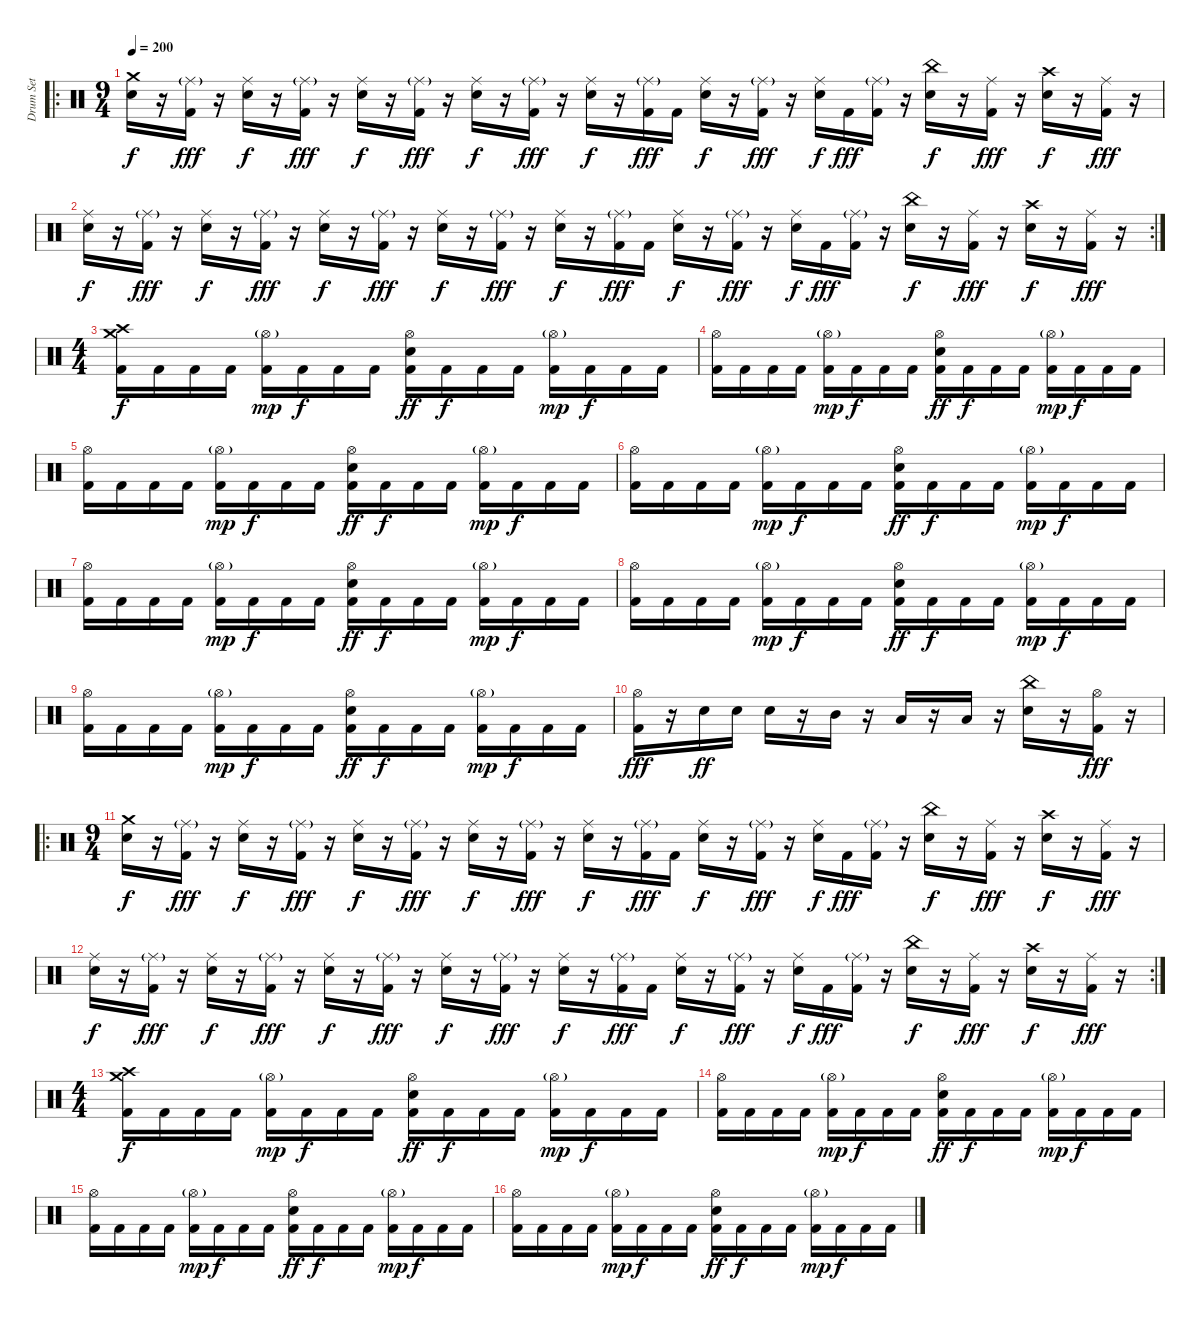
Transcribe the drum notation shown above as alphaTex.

\track ("Drum Set" "Drum Set") {instrument percussion}
\staff {score}
\articulation defaults
\ro
\ts (9 4)
\tempo 200
\clef neutral
\ks c
("Crash medium (hit)" "Snare (hit) 2").16{dy f} r.16 ("Ride (middle)"{g} "Kick (hit) 2").16{dy fff} r.16 ("Ride (middle)" "Snare (hit) 2").16{dy f} r.16 ("Ride (middle)"{g} "Kick (hit) 2").16{dy fff} r.16 ("Ride (middle)" "Snare (hit) 2").16{dy f} r.16 ("Ride (middle)"{g} "Kick (hit) 2").16{dy fff} r.16 ("Ride (middle)" "Snare (hit) 2").16{dy f} r.16 ("Ride (middle)"{g} "Kick (hit) 2").16{dy fff} r.16 ("Ride (middle)" "Snare (hit) 2").16{dy f} r.16 ("Ride (middle)"{g} "Kick (hit) 2").16{dy fff} "Kick (hit) 2".16 ("Ride (middle)" "Snare (hit) 2").16{dy f} r.16 ("Ride (middle)"{g} "Kick (hit) 2").16{dy fff} r.16 ("Ride (middle)" "Snare (hit) 2").16{dy f} "Kick (hit) 2".16{dy fff} ("Ride (middle)"{g} "Kick (hit) 2").16 r.16 ("China (hit)" "Snare (hit) 2").16{dy f} r.16 ("Ride (middle)" "Kick (hit) 2").16{dy fff} r.16 ("Crash high (hit)" "Snare (hit) 2").16{dy f} r.16 ("Ride (middle)" "Kick (hit) 2").16{dy fff} r.16 |
\rc 2
("Ride (middle)" "Snare (hit) 2").16{dy f} r.16 ("Ride (middle)"{g} "Kick (hit) 2").16{dy fff} r.16 ("Ride (middle)" "Snare (hit) 2").16{dy f} r.16 ("Ride (middle)"{g} "Kick (hit) 2").16{dy fff} r.16 ("Ride (middle)" "Snare (hit) 2").16{dy f} r.16 ("Ride (middle)"{g} "Kick (hit) 2").16{dy fff} r.16 ("Ride (middle)" "Snare (hit) 2").16{dy f} r.16 ("Ride (middle)"{g} "Kick (hit) 2").16{dy fff} r.16 ("Ride (middle)" "Snare (hit) 2").16{dy f} r.16 ("Ride (middle)"{g} "Kick (hit) 2").16{dy fff} "Kick (hit) 2".16 ("Ride (middle)" "Snare (hit) 2").16{dy f} r.16 ("Ride (middle)"{g} "Kick (hit) 2").16{dy fff} r.16 ("Ride (middle)" "Snare (hit) 2").16{dy f} "Kick (hit) 2".16{dy fff} ("Ride (middle)"{g} "Kick (hit) 2").16 r.16 ("China (hit)" "Snare (hit) 2").16{dy f} r.16 ("Ride (middle)" "Kick (hit) 2").16{dy fff} r.16 ("Crash high (hit)" "Snare (hit) 2").16{dy f} r.16 ("Ride (middle)" "Kick (hit) 2").16{dy fff} r.16 |
\ts (4 4)
("Crash high (hit)" "Crash medium (hit)" "Kick (hit) 2").16{dy f} "Kick (hit) 2".16 "Kick (hit) 2".16 "Kick (hit) 2".16 ("Hi-Hat (open)"{g} "Kick (hit) 2").16{dy mp} "Kick (hit) 2".16{dy f} "Kick (hit) 2".16 "Kick (hit) 2".16 ("Hi-Hat (open)" "Snare (hit) 2" "Kick (hit) 2").16{dy ff} "Kick (hit) 2".16{dy f} "Kick (hit) 2".16 "Kick (hit) 2".16 ("Hi-Hat (open)"{g} "Kick (hit) 2").16{dy mp} "Kick (hit) 2".16{dy f} "Kick (hit) 2".16 "Kick (hit) 2".16 |
("Hi-Hat (open)" "Kick (hit) 2").16 "Kick (hit) 2".16 "Kick (hit) 2".16 "Kick (hit) 2".16 ("Hi-Hat (open)"{g} "Kick (hit) 2").16{dy mp} "Kick (hit) 2".16{dy f} "Kick (hit) 2".16 "Kick (hit) 2".16 ("Hi-Hat (open)" "Snare (hit) 2" "Kick (hit) 2").16{dy ff} "Kick (hit) 2".16{dy f} "Kick (hit) 2".16 "Kick (hit) 2".16 ("Hi-Hat (open)"{g} "Kick (hit) 2").16{dy mp} "Kick (hit) 2".16{dy f} "Kick (hit) 2".16 "Kick (hit) 2".16 |
("Hi-Hat (open)" "Kick (hit) 2").16 "Kick (hit) 2".16 "Kick (hit) 2".16 "Kick (hit) 2".16 ("Hi-Hat (open)"{g} "Kick (hit) 2").16{dy mp} "Kick (hit) 2".16{dy f} "Kick (hit) 2".16 "Kick (hit) 2".16 ("Hi-Hat (open)" "Snare (hit) 2" "Kick (hit) 2").16{dy ff} "Kick (hit) 2".16{dy f} "Kick (hit) 2".16 "Kick (hit) 2".16 ("Hi-Hat (open)"{g} "Kick (hit) 2").16{dy mp} "Kick (hit) 2".16{dy f} "Kick (hit) 2".16 "Kick (hit) 2".16 |
("Hi-Hat (open)" "Kick (hit) 2").16 "Kick (hit) 2".16 "Kick (hit) 2".16 "Kick (hit) 2".16 ("Hi-Hat (open)"{g} "Kick (hit) 2").16{dy mp} "Kick (hit) 2".16{dy f} "Kick (hit) 2".16 "Kick (hit) 2".16 ("Hi-Hat (open)" "Snare (hit) 2" "Kick (hit) 2").16{dy ff} "Kick (hit) 2".16{dy f} "Kick (hit) 2".16 "Kick (hit) 2".16 ("Hi-Hat (open)"{g} "Kick (hit) 2").16{dy mp} "Kick (hit) 2".16{dy f} "Kick (hit) 2".16 "Kick (hit) 2".16 |
("Hi-Hat (open)" "Kick (hit) 2").16 "Kick (hit) 2".16 "Kick (hit) 2".16 "Kick (hit) 2".16 ("Hi-Hat (open)"{g} "Kick (hit) 2").16{dy mp} "Kick (hit) 2".16{dy f} "Kick (hit) 2".16 "Kick (hit) 2".16 ("Hi-Hat (open)" "Snare (hit) 2" "Kick (hit) 2").16{dy ff} "Kick (hit) 2".16{dy f} "Kick (hit) 2".16 "Kick (hit) 2".16 ("Hi-Hat (open)"{g} "Kick (hit) 2").16{dy mp} "Kick (hit) 2".16{dy f} "Kick (hit) 2".16 "Kick (hit) 2".16 |
("Hi-Hat (open)" "Kick (hit) 2").16 "Kick (hit) 2".16 "Kick (hit) 2".16 "Kick (hit) 2".16 ("Hi-Hat (open)"{g} "Kick (hit) 2").16{dy mp} "Kick (hit) 2".16{dy f} "Kick (hit) 2".16 "Kick (hit) 2".16 ("Hi-Hat (open)" "Snare (hit) 2" "Kick (hit) 2").16{dy ff} "Kick (hit) 2".16{dy f} "Kick (hit) 2".16 "Kick (hit) 2".16 ("Hi-Hat (open)"{g} "Kick (hit) 2").16{dy mp} "Kick (hit) 2".16{dy f} "Kick (hit) 2".16 "Kick (hit) 2".16 |
("Hi-Hat (open)" "Kick (hit) 2").16 "Kick (hit) 2".16 "Kick (hit) 2".16 "Kick (hit) 2".16 ("Hi-Hat (open)"{g} "Kick (hit) 2").16{dy mp} "Kick (hit) 2".16{dy f} "Kick (hit) 2".16 "Kick (hit) 2".16 ("Hi-Hat (open)" "Snare (hit) 2" "Kick (hit) 2").16{dy ff} "Kick (hit) 2".16{dy f} "Kick (hit) 2".16 "Kick (hit) 2".16 ("Hi-Hat (open)"{g} "Kick (hit) 2").16{dy mp} "Kick (hit) 2".16{dy f} "Kick (hit) 2".16 "Kick (hit) 2".16 |
("Hi-Hat (open)" "Kick (hit) 2").16{dy fff} r.16 "Snare (hit) 2".16{dy ff} "Snare (hit) 2".16 "Snare (hit) 2".16 r.16 "Mid Tom (hit)".16 r.16 "Low Tom (hit)".16 r.16 "Low Tom (hit)".16 r.16 ("China (hit)" "Snare (hit) 2").16 r.16 ("Hi-Hat (open)" "Kick (hit) 2").16{dy fff} r.16 |
\ro
\ts (9 4)
("Crash medium (hit)" "Snare (hit) 2").16{dy f} r.16 ("Ride (middle)"{g} "Kick (hit) 2").16{dy fff} r.16 ("Ride (middle)" "Snare (hit) 2").16{dy f} r.16 ("Ride (middle)"{g} "Kick (hit) 2").16{dy fff} r.16 ("Ride (middle)" "Snare (hit) 2").16{dy f} r.16 ("Ride (middle)"{g} "Kick (hit) 2").16{dy fff} r.16 ("Ride (middle)" "Snare (hit) 2").16{dy f} r.16 ("Ride (middle)"{g} "Kick (hit) 2").16{dy fff} r.16 ("Ride (middle)" "Snare (hit) 2").16{dy f} r.16 ("Ride (middle)"{g} "Kick (hit) 2").16{dy fff} "Kick (hit) 2".16 ("Ride (middle)" "Snare (hit) 2").16{dy f} r.16 ("Ride (middle)"{g} "Kick (hit) 2").16{dy fff} r.16 ("Ride (middle)" "Snare (hit) 2").16{dy f} "Kick (hit) 2".16{dy fff} ("Ride (middle)"{g} "Kick (hit) 2").16 r.16 ("China (hit)" "Snare (hit) 2").16{dy f} r.16 ("Ride (middle)" "Kick (hit) 2").16{dy fff} r.16 ("Crash high (hit)" "Snare (hit) 2").16{dy f} r.16 ("Ride (middle)" "Kick (hit) 2").16{dy fff} r.16 |
\rc 2
("Ride (middle)" "Snare (hit) 2").16{dy f} r.16 ("Ride (middle)"{g} "Kick (hit) 2").16{dy fff} r.16 ("Ride (middle)" "Snare (hit) 2").16{dy f} r.16 ("Ride (middle)"{g} "Kick (hit) 2").16{dy fff} r.16 ("Ride (middle)" "Snare (hit) 2").16{dy f} r.16 ("Ride (middle)"{g} "Kick (hit) 2").16{dy fff} r.16 ("Ride (middle)" "Snare (hit) 2").16{dy f} r.16 ("Ride (middle)"{g} "Kick (hit) 2").16{dy fff} r.16 ("Ride (middle)" "Snare (hit) 2").16{dy f} r.16 ("Ride (middle)"{g} "Kick (hit) 2").16{dy fff} "Kick (hit) 2".16 ("Ride (middle)" "Snare (hit) 2").16{dy f} r.16 ("Ride (middle)"{g} "Kick (hit) 2").16{dy fff} r.16 ("Ride (middle)" "Snare (hit) 2").16{dy f} "Kick (hit) 2".16{dy fff} ("Ride (middle)"{g} "Kick (hit) 2").16 r.16 ("China (hit)" "Snare (hit) 2").16{dy f} r.16 ("Ride (middle)" "Kick (hit) 2").16{dy fff} r.16 ("Crash high (hit)" "Snare (hit) 2").16{dy f} r.16 ("Ride (middle)" "Kick (hit) 2").16{dy fff} r.16 |
\ts (4 4)
("Crash high (hit)" "Crash medium (hit)" "Kick (hit) 2").16{dy f} "Kick (hit) 2".16 "Kick (hit) 2".16 "Kick (hit) 2".16 ("Hi-Hat (open)"{g} "Kick (hit) 2").16{dy mp} "Kick (hit) 2".16{dy f} "Kick (hit) 2".16 "Kick (hit) 2".16 ("Hi-Hat (open)" "Snare (hit) 2" "Kick (hit) 2").16{dy ff} "Kick (hit) 2".16{dy f} "Kick (hit) 2".16 "Kick (hit) 2".16 ("Hi-Hat (open)"{g} "Kick (hit) 2").16{dy mp} "Kick (hit) 2".16{dy f} "Kick (hit) 2".16 "Kick (hit) 2".16 |
("Hi-Hat (open)" "Kick (hit) 2").16 "Kick (hit) 2".16 "Kick (hit) 2".16 "Kick (hit) 2".16 ("Hi-Hat (open)"{g} "Kick (hit) 2").16{dy mp} "Kick (hit) 2".16{dy f} "Kick (hit) 2".16 "Kick (hit) 2".16 ("Hi-Hat (open)" "Snare (hit) 2" "Kick (hit) 2").16{dy ff} "Kick (hit) 2".16{dy f} "Kick (hit) 2".16 "Kick (hit) 2".16 ("Hi-Hat (open)"{g} "Kick (hit) 2").16{dy mp} "Kick (hit) 2".16{dy f} "Kick (hit) 2".16 "Kick (hit) 2".16 |
("Hi-Hat (open)" "Kick (hit) 2").16 "Kick (hit) 2".16 "Kick (hit) 2".16 "Kick (hit) 2".16 ("Hi-Hat (open)"{g} "Kick (hit) 2").16{dy mp} "Kick (hit) 2".16{dy f} "Kick (hit) 2".16 "Kick (hit) 2".16 ("Hi-Hat (open)" "Snare (hit) 2" "Kick (hit) 2").16{dy ff} "Kick (hit) 2".16{dy f} "Kick (hit) 2".16 "Kick (hit) 2".16 ("Hi-Hat (open)"{g} "Kick (hit) 2").16{dy mp} "Kick (hit) 2".16{dy f} "Kick (hit) 2".16 "Kick (hit) 2".16 |
("Hi-Hat (open)" "Kick (hit) 2").16 "Kick (hit) 2".16 "Kick (hit) 2".16 "Kick (hit) 2".16 ("Hi-Hat (open)"{g} "Kick (hit) 2").16{dy mp} "Kick (hit) 2".16{dy f} "Kick (hit) 2".16 "Kick (hit) 2".16 ("Hi-Hat (open)" "Snare (hit) 2" "Kick (hit) 2").16{dy ff} "Kick (hit) 2".16{dy f} "Kick (hit) 2".16 "Kick (hit) 2".16 ("Hi-Hat (open)"{g} "Kick (hit) 2").16{dy mp} "Kick (hit) 2".16{dy f} "Kick (hit) 2".16 "Kick (hit) 2".16
